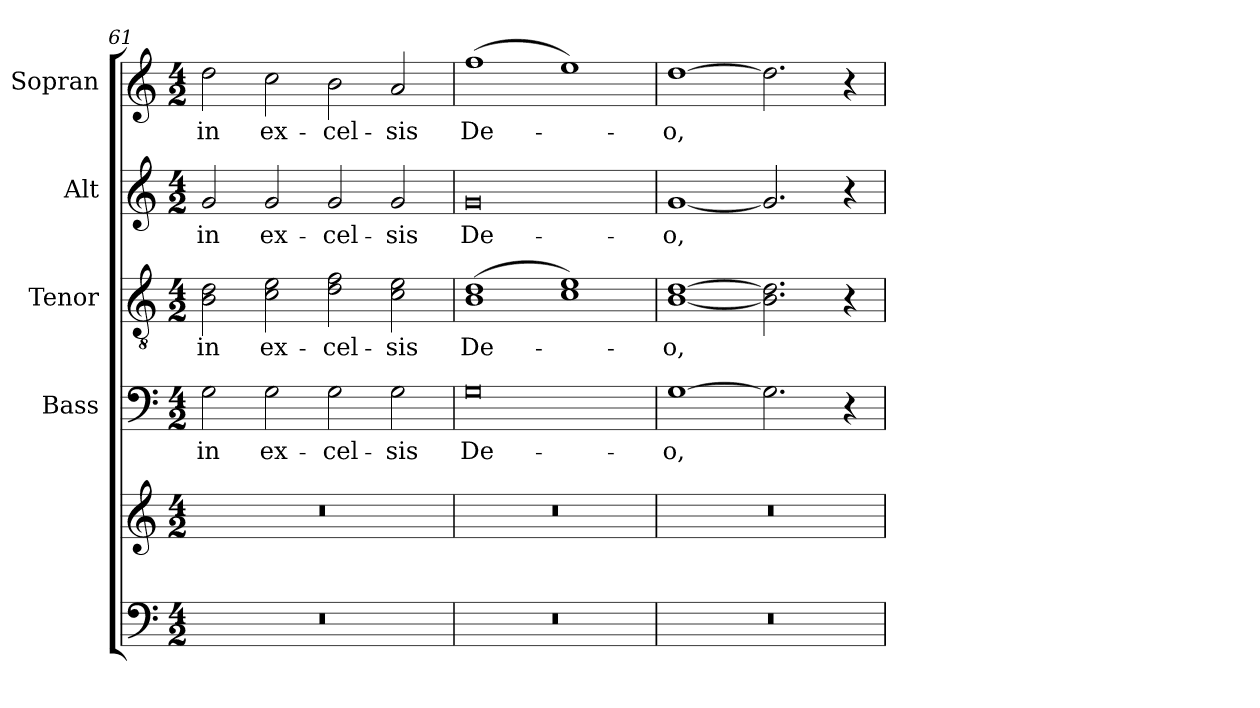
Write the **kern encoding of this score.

**kern	**kern	**kern	**text	**kern	**text	**kern	**text	**kern	**text
*part5	*part5	*part4	*part4	*part3	*part3	*part2	*part2	*part1	*part1
*staff6	*staff5	*staff4	*staff4	*staff3	*staff3	*staff2	*staff2	*staff1	*staff1
*	*	*I"Bass	*	*I"Tenor	*	*I"Alt	*	*I"Sopran	*
*	*	*I'B.	*	*I'T.	*	*I'A.	*	*I'S.	*
!!LO:PB:g=z
*clefF4	*clefG2	*clefF4	*	*clefGv2	*	*clefG2	*	*clefG2	*
*k[]	*k[]	*k[]	*	*k[]	*	*k[]	*	*k[]	*
*C:	*C:	*C:	*	*C:	*	*C:	*	*C:	*
*M4/2	*M4/2	*M4/2	*	*M4/2	*	*M4/2	*	*M4/2	*
=61	=61	=61	=61	=61	=61	=61	=61	=61	=61
!	!	!	!LO:LY:b	!	!LO:LY:b	!	!LO:LY:b	!	!LO:LY:b
0r	0r	2G\	in	2B\ 2d\	in	2g/	in	2dd\	in
!	!	!	!LO:LY:b	!	!LO:LY:b	!	!LO:LY:b	!	!LO:LY:b
.	.	2G\	ex-	2c\ 2e\	ex-	2g/	ex-	2cc\	ex-
!	!	!	!LO:LY:b	!	!LO:LY:b	!	!LO:LY:b	!	!LO:LY:b
.	.	2G\	-cel-	2d\ 2f\	-cel-	2g/	-cel-	2b\	-cel-
!	!	!	!LO:LY:b	!	!LO:LY:b	!	!LO:LY:b	!	!LO:LY:b
.	.	2G\	-sis	2c\ 2e\	-sis	2g/	-sis	2a/	-sis
=62	=62	=62	=62	=62	=62	=62	=62	=62	=62
!	!	!	!LO:LY:b	!	!LO:LY:b	!	!LO:LY:b	!	!LO:LY:b
0r	0r	0G	De-	(>1B 1d	De-	0g	De-	(>1ff	De-
.	.	.	.	1c 1e)	.	.	.	1ee)	.
=63	=63	=63	=63	=63	=63	=63	=63	=63	=63
!	!	!	!LO:LY:b	!	!LO:LY:b	!	!LO:LY:b	!	!LO:LY:b
0r	0r	[1G	-o,	[1B [1d	-o,	[1g	-o,	[1dd	-o,
.	.	2.G\]	.	2.B\] 2.d\]	.	2.g/]	.	2.dd\]	.
.	.	4r	.	4r	.	4r	.	4r	.
=	=	=	=	=	=	=	=	=	=
*-	*-	*-	*-	*-	*-	*-	*-	*-	*-
